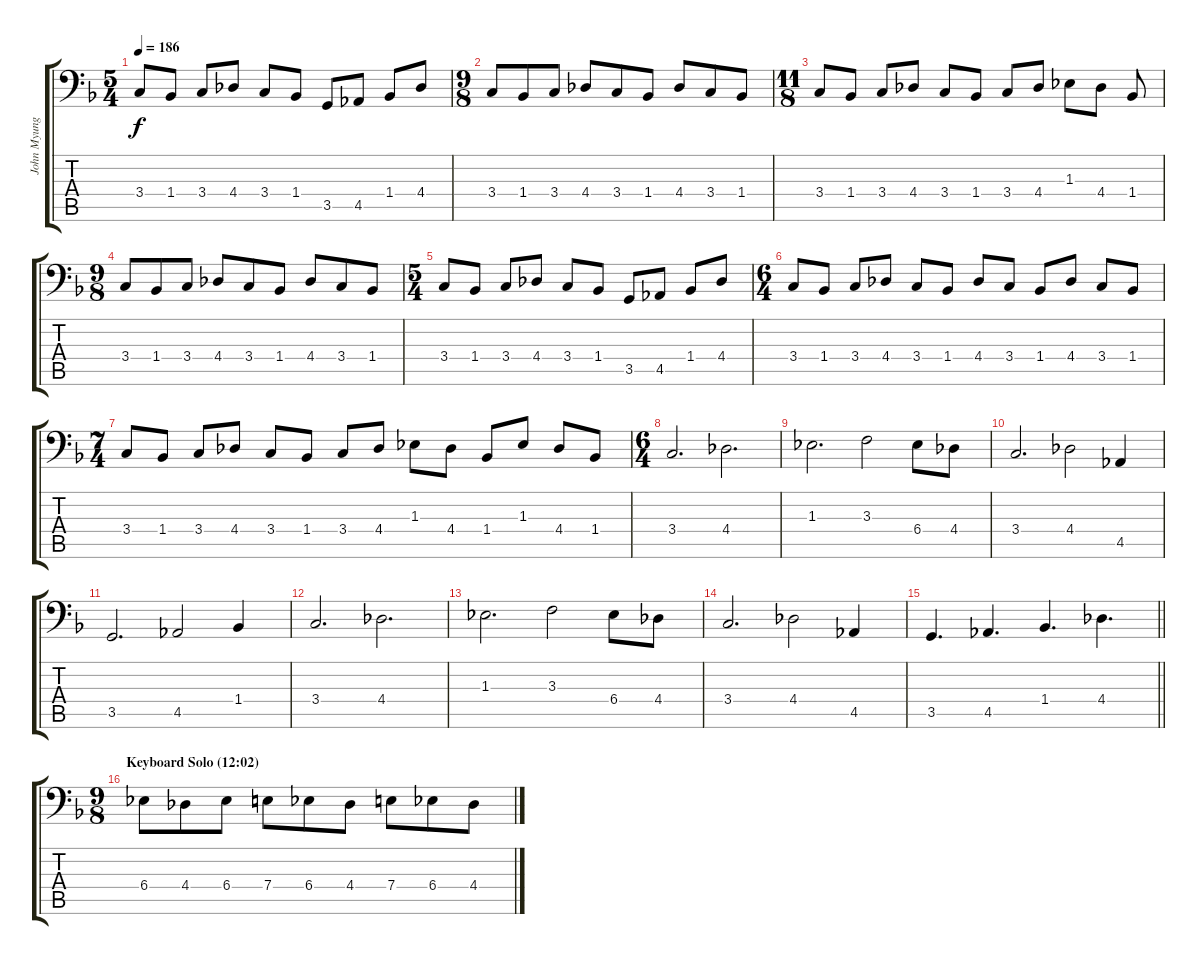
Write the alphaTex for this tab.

\track ("John Myung Bass" "John Myung") {instrument electricbassfinger}
\staff {score tabs}
\tuning (C3 G2 D2 A1 E1 B0) {hide}
\ts (5 4)
\tempo 186
\clef f4
\ks dminor
3.4.8{dy f} 1.4.8 3.4.8 4.4.8 3.4.8 1.4.8 3.5.8 4.5.8 1.4.8 4.4.8 |
\ts (9 8)
3.4.8 1.4.8 3.4.8 4.4.8 3.4.8 1.4.8 4.4.8 3.4.8 1.4.8 |
\ts (11 8)
3.4.8 1.4.8 3.4.8 4.4.8 3.4.8 1.4.8 3.4.8 4.4.8 1.3.8 4.4.8 1.4.8 |
\ts (9 8)
3.4.8 1.4.8 3.4.8 4.4.8 3.4.8 1.4.8 4.4.8 3.4.8 1.4.8 |
\ts (5 4)
3.4.8 1.4.8 3.4.8 4.4.8 3.4.8 1.4.8 3.5.8 4.5.8 1.4.8 4.4.8 |
\ts (6 4)
3.4.8 1.4.8 3.4.8 4.4.8 3.4.8 1.4.8 4.4.8 3.4.8 1.4.8 4.4.8 3.4.8 1.4.8 |
\ts (7 4)
3.4.8 1.4.8 3.4.8 4.4.8 3.4.8 1.4.8 3.4.8 4.4.8 1.3.8 4.4.8 1.4.8 1.3.8 4.4.8 1.4.8 |
\ts (6 4)
3.4.2{d} 4.4.2{d} |
1.3.2{d} 3.3.2 6.4.8 4.4.8 |
3.4.2{d} 4.4.2 4.5.4 |
3.5.2{d} 4.5.2 1.4.4 |
3.4.2{d} 4.4.2{d} |
1.3.2{d} 3.3.2 6.4.8 4.4.8 |
3.4.2{d} 4.4.2 4.5.4 |
\barLineRight lightlight
3.5.4{d} 4.5.4{d} 1.4.4{d} 4.4.4{d} |
\ts (9 8)
\section ("" "Keyboard Solo (12:02)")
6.4.8 4.4.8 6.4.8 7.4.8 6.4.8 4.4.8 7.4.8 6.4.8 4.4.8
